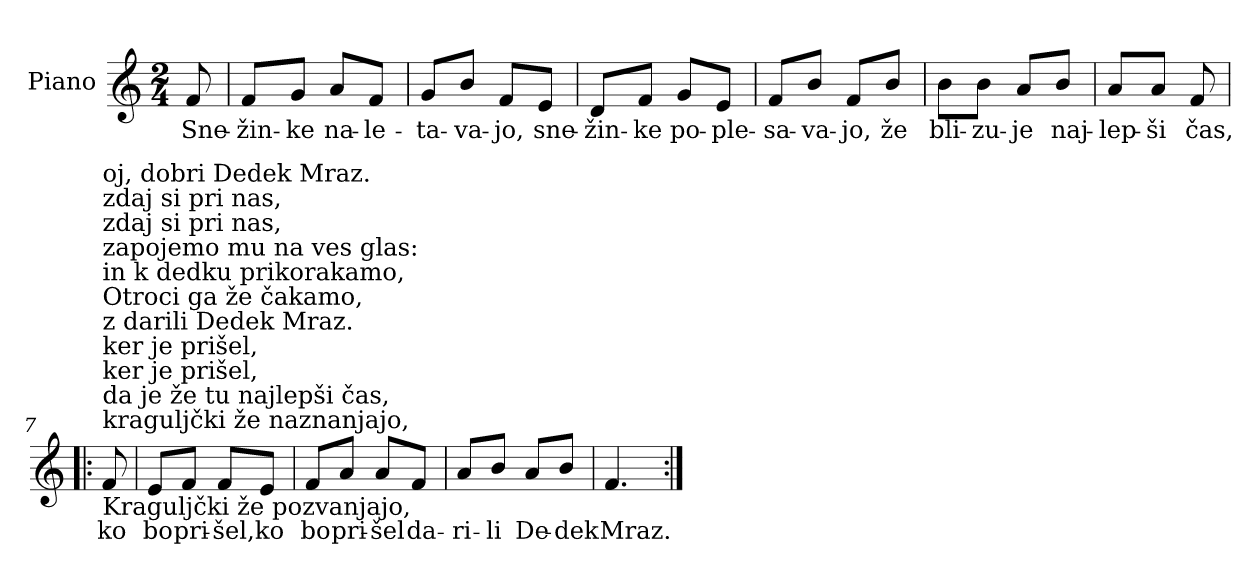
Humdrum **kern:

**kern	**text
*part1	*part1
*staff1	*staff1
*I"Piano	*
*I'Pno.	*
*clefG2	*
*k[]	*
*M2/4	*
=	=
!	!LO:LY:b
8f/	Sne-
=1	=1
!	!LO:LY:b
8f/L	-žin-
!	!LO:LY:b
8g/J	-ke
!	!LO:LY:b
8a/L	na-
!	!LO:LY:b
8f/J	-le-
=2	=2
!	!LO:LY:b
8g/L	-ta-
!	!LO:LY:b
8b/J	-va-
!	!LO:LY:b
8f/L	-jo,
!	!LO:LY:b
8e/J	sne-
=3	=3
!	!LO:LY:b
8d/L	-žin-
!	!LO:LY:b
8f/J	-ke
!	!LO:LY:b
8g/L	po-
!	!LO:LY:b
8e/J	-ple-
=4	=4
!	!LO:LY:b
8f/L	-sa-
!	!LO:LY:b
8b/J	-va-
!	!LO:LY:b
8f/L	-jo,
!	!LO:LY:b
8b/J	že
=5	=5
!	!LO:LY:b
8b\L	bli-
!	!LO:LY:b
8b\J	-zu-
!	!LO:LY:b
8a/L	-je
!	!LO:LY:b
8b/J	naj-
!!LO:LB:g=z
=6	=6
!	!LO:LY:b
8a/L	-lep-
!	!LO:LY:b
8a/J	-ši
!	!LO:LY:b
8f/	čas,
=7!|:	=7!|:
!LO:TX:b:t=Kraguljčki že pozvanjajo,	!
!LO:TX:t=kraguljčki že naznanjajo,	!
!LO:TX:t=da je že tu najlepši čas,	!
!LO:TX:t=ker je prišel,	!
!LO:TX:t=ker je prišel,	!
!LO:TX:t=z darili Dedek Mraz.	!
!LO:TX:t=Otroci ga že čakamo,	!
!LO:TX:t=in k dedku prikorakamo,	!
!LO:TX:t=zapojemo mu na ves glas&colon;	!
!LO:TX:t=zdaj si pri nas,	!
!LO:TX:t=zdaj si pri nas,	!
!LO:TX:t=oj, dobri Dedek Mraz.	!
!	!LO:LY:b
8f/	ko
=8	=8
!	!LO:LY:b
8e/L	bo
!	!LO:LY:b
8f/J	pri-
!	!LO:LY:b
8f/L	-šel,
!	!LO:LY:b
8e/J	ko
=9	=9
!	!LO:LY:b
8f/L	bo
!	!LO:LY:b
8a/J	pri-
!	!LO:LY:b
8a/L	-šel
!	!LO:LY:b
8f/J	da-
=10	=10
!	!LO:LY:b
8a/L	-ri-
!	!LO:LY:b
8b/J	-li
!	!LO:LY:b
8a/L	De-
!	!LO:LY:b
8b/J	-dek
=11	=11
!	!LO:LY:b
4.f/	Mraz.
=:|!	=:|!
*-	*-
